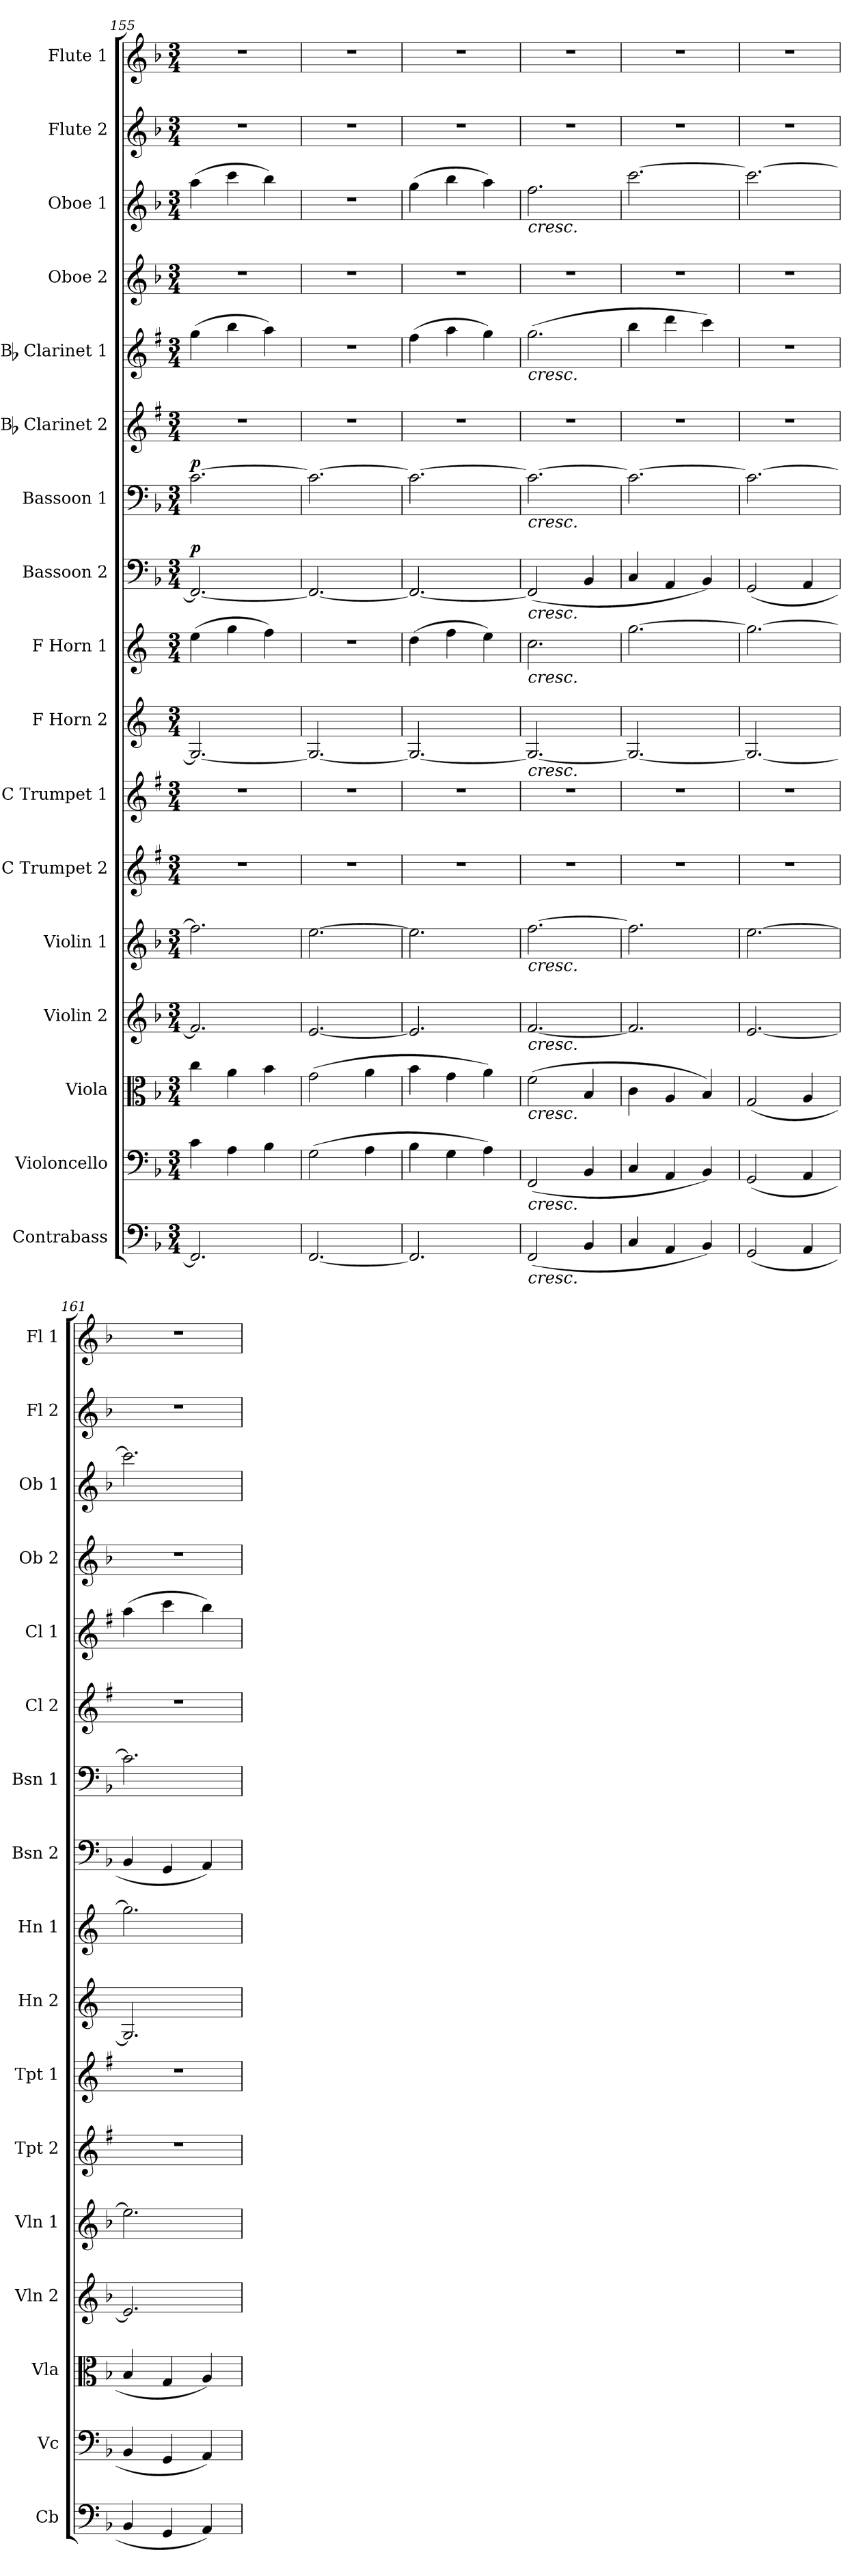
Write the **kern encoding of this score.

**kern	**kern	**kern	**kern	**kern	**kern	**kern	**kern	**kern	**kern	**dynam	**kern	**dynam	**kern	**kern	**kern	**kern	**kern	**kern
*part17	*part16	*part15	*part14	*part13	*part12	*part11	*part10	*part9	*part8	*part8	*part7	*part7	*part6	*part5	*part4	*part3	*part2	*part1
*staff17	*staff16	*staff15	*staff14	*staff13	*staff12	*staff11	*staff10	*staff9	*staff8	*staff8	*staff7	*staff7	*staff6	*staff5	*staff4	*staff3	*staff2	*staff1
*I"Contrabass	*I"Violoncello	*I"Viola	*I"Violin 2	*I"Violin 1	*I"C Trumpet 2	*I"C Trumpet 1	*I"F Horn 2	*I"F Horn 1	*I"Bassoon 2	*	*I"Bassoon 1	*	*I"Bb Clarinet 2	*I"Bb Clarinet 1	*I"Oboe  2	*I"Oboe 1	*I"Flute 2	*I"Flute 1
*I'Cb	*I'Vc	*I'Vla	*I'Vln 2	*I'Vln 1	*I'Tpt 2	*I'Tpt 1	*I'Hn 2	*I'Hn 1	*I'Bsn 2	*	*I'Bsn 1	*	*I'Cl 2	*I'Cl 1	*I'Ob 2	*I'Ob 1	*I'Fl 2	*I'Fl 1
*clefF4	*clefF4	*clefC3	*clefG2	*clefG2	*clefG2	*clefG2	*clefG2	*clefG2	*clefF4	*	*clefF4	*	*clefG2	*clefG2	*clefG2	*clefG2	*clefG2	*clefG2
*ITrd7c12	*	*	*	*	*ITrd1c2	*ITrd1c2	*ITrd4c7	*ITrd4c7	*	*	*	*	*ITrd1c2	*ITrd1c2	*	*	*	*
*k[b-]	*k[b-]	*k[b-]	*k[b-]	*k[b-]	*k[b-]	*k[b-]	*k[b-]	*k[b-]	*k[b-]	*	*k[b-]	*	*k[b-]	*k[b-]	*k[b-]	*k[b-]	*k[b-]	*k[b-]
*M3/4	*M3/4	*M3/4	*M3/4	*M3/4	*M3/4	*M3/4	*M3/4	*M3/4	*M3/4	*	*M3/4	*	*M3/4	*M3/4	*M3/4	*M3/4	*M3/4	*M3/4
=155	=155	=155	=155	=155	=155	=155	=155	=155	=155	=155	=155	=155	=155	=155	=155	=155	=155	=155
!	!	!	!	!	!	!	!	!	!	!LO:DY:a	!	!LO:DY:a	!	!	!	!	!	!
2.FFF/]	4c\	4cc\	2.f/]	2.ff\]	2.r	2.r	2.C/_	(4a\	2.FF/_	p	[2.c\	p	2.r	(4ff\	2.r	(4aa\	2.r	2.r
.	4A\	4a\	.	.	.	.	.	4cc\	.	.	.	.	.	4aa\	.	4ccc\	.	.
.	4B-\	4b-\	.	.	.	.	.	4b-\)	.	.	.	.	.	4gg\)	.	4bb-\)	.	.
=156	=156	=156	=156	=156	=156	=156	=156	=156	=156	=156	=156	=156	=156	=156	=156	=156	=156	=156
[2.FFF/	(2G\	(2g\	[2.e/	[2.ee\	2.r	2.r	2.C/_	2.r	2.FF/_	.	2.c\_	.	2.r	2.r	2.r	2.r	2.r	2.r
.	4A\	4a\	.	.	.	.	.	.	.	.	.	.	.	.	.	.	.	.
=157	=157	=157	=157	=157	=157	=157	=157	=157	=157	=157	=157	=157	=157	=157	=157	=157	=157	=157
2.FFF/]	4B-\	4b-\	2.e/]	2.ee\]	2.r	2.r	2.C/_	(4g\	2.FF/_	.	2.c\_	.	2.r	(4ee\	2.r	(4gg\	2.r	2.r
.	4G\	4g\	.	.	.	.	.	4b-\	.	.	.	.	.	4gg\	.	4bb-\	.	.
.	4A\)	4a\)	.	.	.	.	.	4a\)	.	.	.	.	.	4ff\)	.	4aa\)	.	.
=158	=158	=158	=158	=158	=158	=158	=158	=158	=158	=158	=158	=158	=158	=158	=158	=158	=158	=158
!	!	!	!	!	!	!	!	!	!	!	!	!	!	!	!	!LO:TX:b:i:t=cresc.	!	!
!	!	!	!	!	!	!	!	!	!	!	!	!	!	!LO:TX:b:i:t=cresc.	!	!	!	!
!	!	!	!	!	!	!	!	!	!	!	!LO:TX:b:i:t=cresc.	!	!	!	!	!	!	!
!	!	!	!	!	!	!	!	!	!LO:TX:b:i:t=cresc.	!	!	!	!	!	!	!	!	!
!	!	!	!	!	!	!	!	!LO:TX:b:i:t=cresc.	!	!	!	!	!	!	!	!	!	!
!	!	!	!	!	!	!	!LO:TX:b:i:t=cresc.	!	!	!	!	!	!	!	!	!	!	!
!	!	!	!	!LO:TX:b:i:t=cresc.	!	!	!	!	!	!	!	!	!	!	!	!	!	!
!	!	!	!LO:TX:b:i:t=cresc.	!	!	!	!	!	!	!	!	!	!	!	!	!	!	!
!	!	!LO:TX:b:i:t=cresc.	!	!	!	!	!	!	!	!	!	!	!	!	!	!	!	!
!	!LO:TX:b:i:t=cresc.	!	!	!	!	!	!	!	!	!	!	!	!	!	!	!	!	!
!LO:TX:b:i:t=cresc.	!	!	!	!	!	!	!	!	!	!	!	!	!	!	!	!	!	!
(2FFF/	(2FF/	(2f\	[2.f/	[2.ff\	2.r	2.r	2.C/_	2.f\	(2FF/]	.	2.c\_	.	2.r	(2.ff\	2.r	2.ff\	2.r	2.r
4BBB-/	4BB-/	4B-/	.	.	.	.	.	.	4BB-/	.	.	.	.	.	.	.	.	.
=159	=159	=159	=159	=159	=159	=159	=159	=159	=159	=159	=159	=159	=159	=159	=159	=159	=159	=159
4CC/	4C/	4c\	2.f/]	2.ff\]	2.r	2.r	2.C/_	[2.cc\	4C/	.	2.c\_	.	2.r	4aa\	2.r	[2.ccc\	2.r	2.r
4AAA/	4AA/	4A/	.	.	.	.	.	.	4AA/	.	.	.	.	4ccc\	.	.	.	.
4BBB-/)	4BB-/)	4B-/)	.	.	.	.	.	.	4BB-/)	.	.	.	.	4bb-\)	.	.	.	.
=160	=160	=160	=160	=160	=160	=160	=160	=160	=160	=160	=160	=160	=160	=160	=160	=160	=160	=160
(2GGG/	(2GG/	(2G/	[2.e/	[2.ee\	2.r	2.r	2.C/_	2.cc\_	(2GG/	.	2.c\_	.	2.r	2.r	2.r	2.ccc\_	2.r	2.r
4AAA/	4AA/	4A/	.	.	.	.	.	.	4AA/	.	.	.	.	.	.	.	.	.
=161	=161	=161	=161	=161	=161	=161	=161	=161	=161	=161	=161	=161	=161	=161	=161	=161	=161	=161
4BBB-/	4BB-/	4B-/	2.e/]	2.ee\]	2.r	2.r	2.C/]	2.cc\]	4BB-/	.	2.c\]	.	2.r	(4gg\	2.r	2.ccc\]	2.r	2.r
4GGG/	4GG/	4G/	.	.	.	.	.	.	4GG/	.	.	.	.	4bb-\	.	.	.	.
4AAA/)	4AA/)	4A/)	.	.	.	.	.	.	4AA/)	.	.	.	.	4aa\)	.	.	.	.
=	=	=	=	=	=	=	=	=	=	=	=	=	=	=	=	=	=	=
*-	*-	*-	*-	*-	*-	*-	*-	*-	*-	*-	*-	*-	*-	*-	*-	*-	*-	*-
